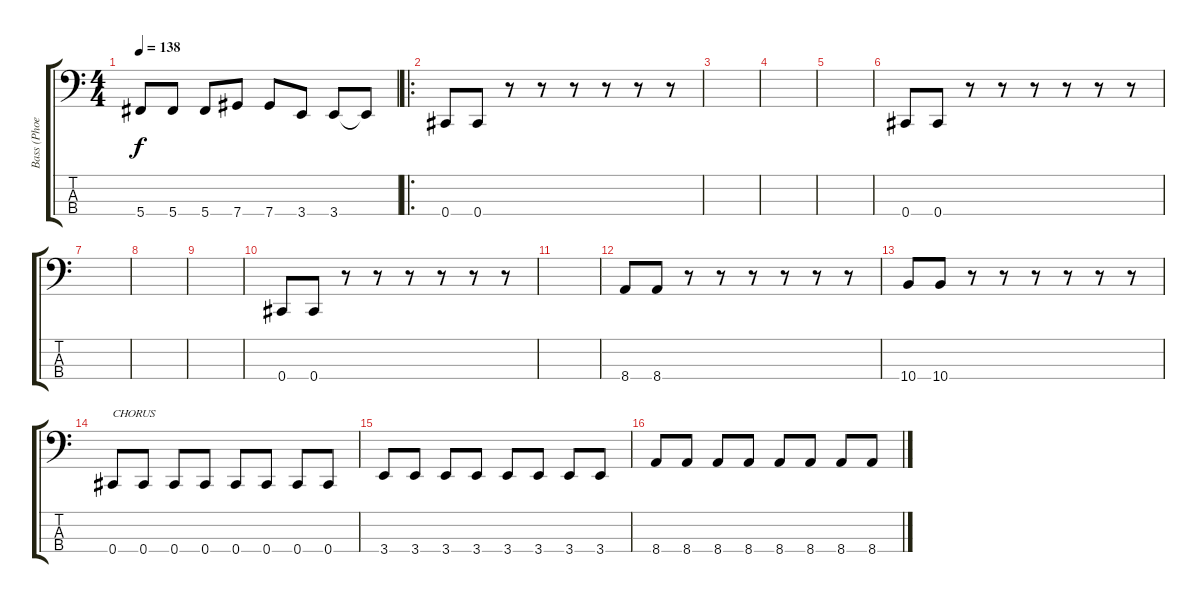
\track ("Bass (Phoenix)" "Bass (Phoe") {instrument electricbassfinger}
\staff {score tabs}
\tuning (Gb2 Db2 Ab1 Db1) {hide}
\ts (4 4)
\tempo 138
\clef f4
\ks c
5.4.8{dy f} 5.4.8 5.4.8 7.4.8 7.4.8 3.4.8 3.4.8 3.4{t}.8 |
\ro
0.4.8 0.4.8 r.8 r.8 r.8 r.8 r.8 r.8 |
|
|
|
0.4.8 0.4.8 r.8 r.8 r.8 r.8 r.8 r.8 |
|
|
|
0.4.8 0.4.8 r.8 r.8 r.8 r.8 r.8 r.8 |
|
8.4.8 8.4.8 r.8 r.8 r.8 r.8 r.8 r.8 |
10.4.8 10.4.8 r.8 r.8 r.8 r.8 r.8 r.8 |
0.4.8{txt "CHORUS"} 0.4.8 0.4.8 0.4.8 0.4.8 0.4.8 0.4.8 0.4.8 |
3.4.8 3.4.8 3.4.8 3.4.8 3.4.8 3.4.8 3.4.8 3.4.8 |
8.4.8 8.4.8 8.4.8 8.4.8 8.4.8 8.4.8 8.4.8 8.4.8
